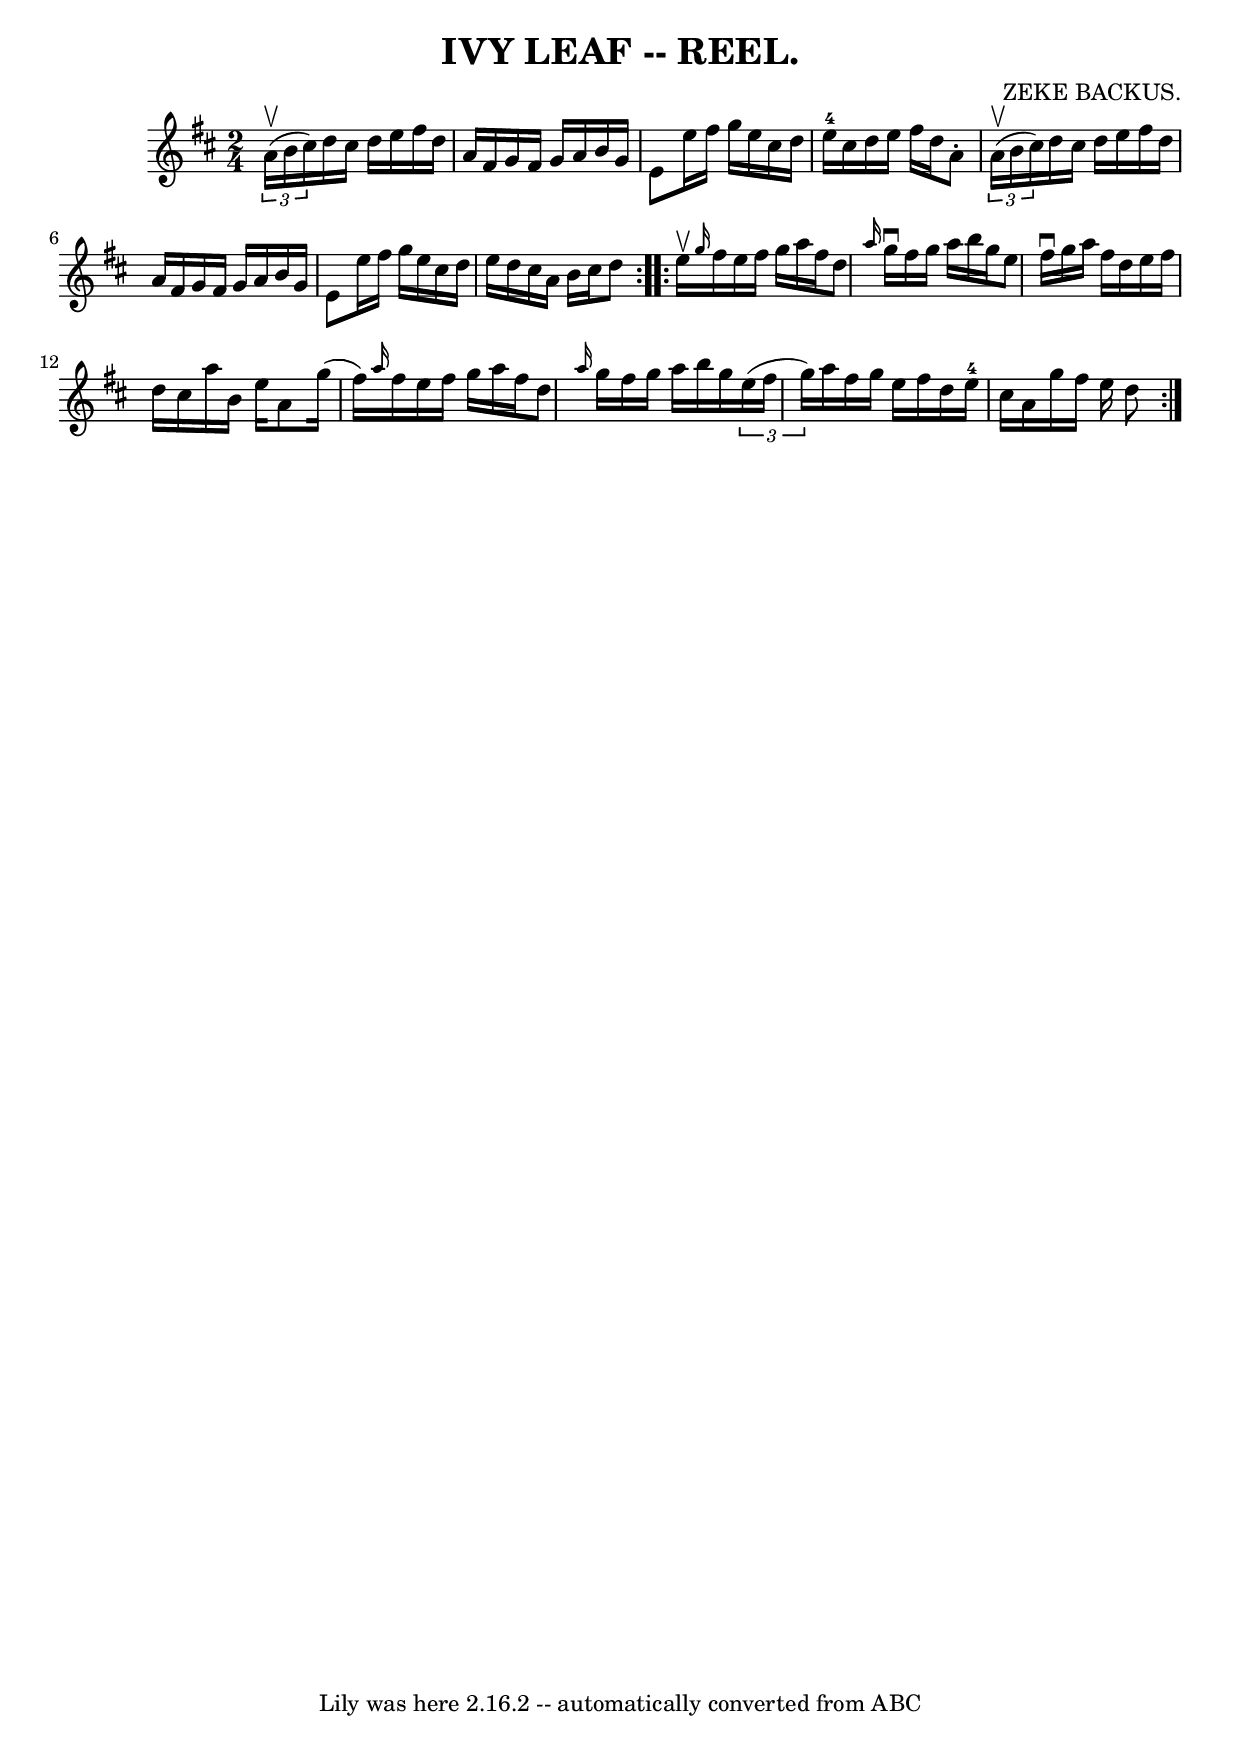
\version "2.7.40"
\include "Mammoth.ily"
\header {
	%% book = "Coles"
	composer = "ZEKE BACKUS."
	crossRefNumber = "5"
	footnotes = ""
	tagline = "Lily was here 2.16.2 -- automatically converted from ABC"
	title = "IVY LEAF -- REEL."
}
voicedefault =  {


\repeat volta 2 {
\time 2/4 \key d \major   \times 2/3 { a'16 (^\upbow b'16 cis''16) } 
|
 d''16 cis''16 d''16 e''16 fis''16 d''16 a'16    
fis'16  |
 g'16 fis'16 g'16 a'16 b'16 g'16 e'8  
|
 e''16 fis''16 g''16 e''16 cis''16 d''16 e''16-4 
 cis''16  |
 d''16 e''16 fis''16 d''16 a'8 -.   
\times 2/3 { a'16 (^\upbow b'16 cis''16) } |
 d''16    
cis''16 d''16 e''16 fis''16 d''16 a'16 fis'16  |
   
g'16 fis'16 g'16 a'16 b'16 g'16 e'8  |
 e''16    
fis''16 g''16 e''16 cis''16 d''16 e''16 d''16  |
   
cis''16 a'16 b'16 cis''16 d''8  }     \repeat volta 2 { e''16 
^\upbow |
 \grace { g''16  } fis''16 e''16 fis''16 g''16    
a''16 fis''16 d''8  |
 \grace { a''16  } g''16^\downbow   
fis''16 g''16 a''16 b''16 g''16 e''8  |
 fis''16 
^\downbow g''16 a''16 fis''16 d''16 e''16 fis''16 d''16  
|
 cis''16 a''16 b'16 e''16 a'8 g''16 (fis''16) 
|
     \grace { a''16  } fis''16 e''16 fis''16 g''16    
a''16 fis''16 d''8  |
 \grace { a''16  } g''16 fis''16    
g''16 a''16 b''16 g''16    \times 2/3 { e''16 (fis''16 g''16  
-) } |
 a''16 fis''16 g''16 e''16 fis''16 d''16 e''16 
-4 cis''16  |
 a'16 g''16 fis''16 e''16 d''8  }   
}

\score{
    <<

	\context Staff="default"
	{
	    \voicedefault 
	}

    >>
	\layout {
	}
	\midi {}
}
